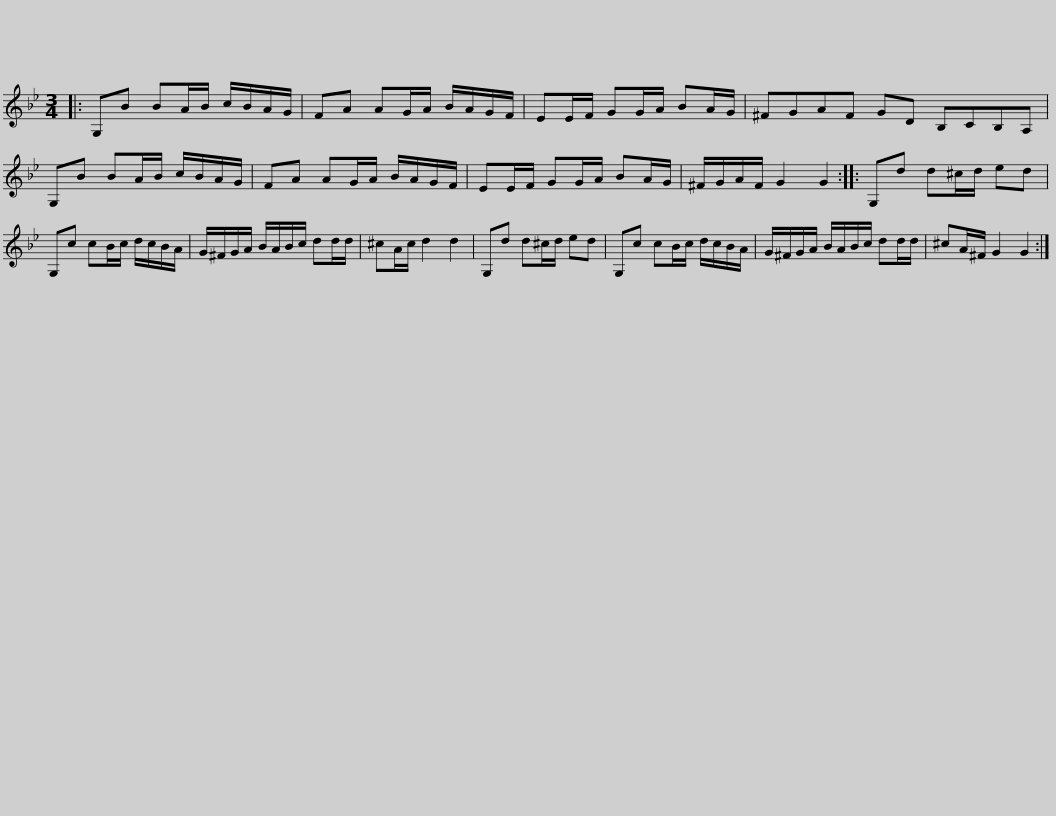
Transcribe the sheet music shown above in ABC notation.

X:1
L:1/8
M:3/4
I:linebreak $
K:Gmin
V:1 treble
V:1
|: G,B BA/B/ c/B/A/G/ | FA AG/A/ B/A/G/F/ | EE/F/ GG/A/ BA/G/ | ^FGAF GD B,CB,A, |$ G,B BA/B/ c/B/A/G/ | %5
 FA AG/A/ B/A/G/F/ | EE/F/ GG/A/ BA/G/ | ^F/G/A/F/ G2 G2 :: G,d d^c/d/ ed |$ G,c cB/c/ d/c/B/A/ | %10
 G/^F/G/A/ B/A/B/c/ dd/d/ | ^cA/c/ d2 d2 | G,d d^c/d/ ed | G,c cB/c/ d/c/B/A/ |$ G/^F/G/A/ B/A/B/c/ dd/d/ | %15
 ^cA/^F/ G2 G2 :| %16
